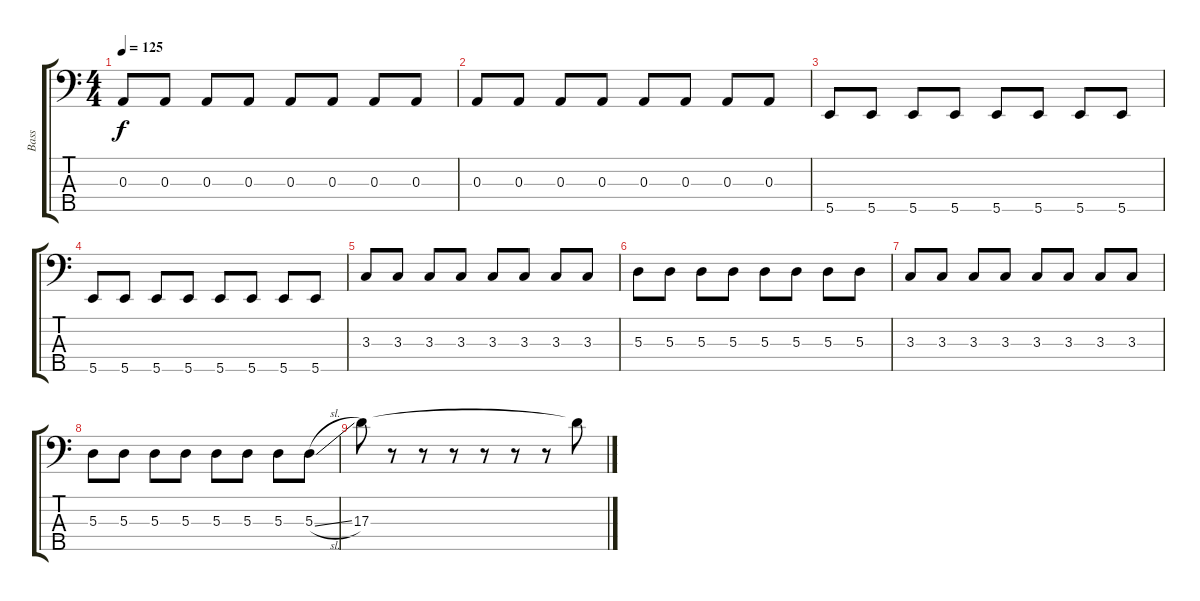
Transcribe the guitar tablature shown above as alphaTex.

\track ("Bass" "Bass") {instrument electricbassfinger}
\staff {score tabs}
\tuning (G2 D2 A1 E1 B0) {hide}
\ts (4 4)
\tempo 125
\clef f4
\ks c
0.3.8{dy f} 0.3.8 0.3.8 0.3.8 0.3.8 0.3.8 0.3.8 0.3.8 |
0.3.8 0.3.8 0.3.8 0.3.8 0.3.8 0.3.8 0.3.8 0.3.8 |
5.5.8 5.5.8 5.5.8 5.5.8 5.5.8 5.5.8 5.5.8 5.5.8 |
5.5.8 5.5.8 5.5.8 5.5.8 5.5.8 5.5.8 5.5.8 5.5.8 |
3.3.8 3.3.8 3.3.8 3.3.8 3.3.8 3.3.8 3.3.8 3.3.8 |
5.3.8 5.3.8 5.3.8 5.3.8 5.3.8 5.3.8 5.3.8 5.3.8 |
3.3.8 3.3.8 3.3.8 3.3.8 3.3.8 3.3.8 3.3.8 3.3.8 |
5.3.8 5.3.8 5.3.8 5.3.8 5.3.8 5.3.8 5.3.8 5.3{sl}.8 |
17.3.8 r.8 r.8 r.8 r.8 r.8 r.8 17.3{t}.8
